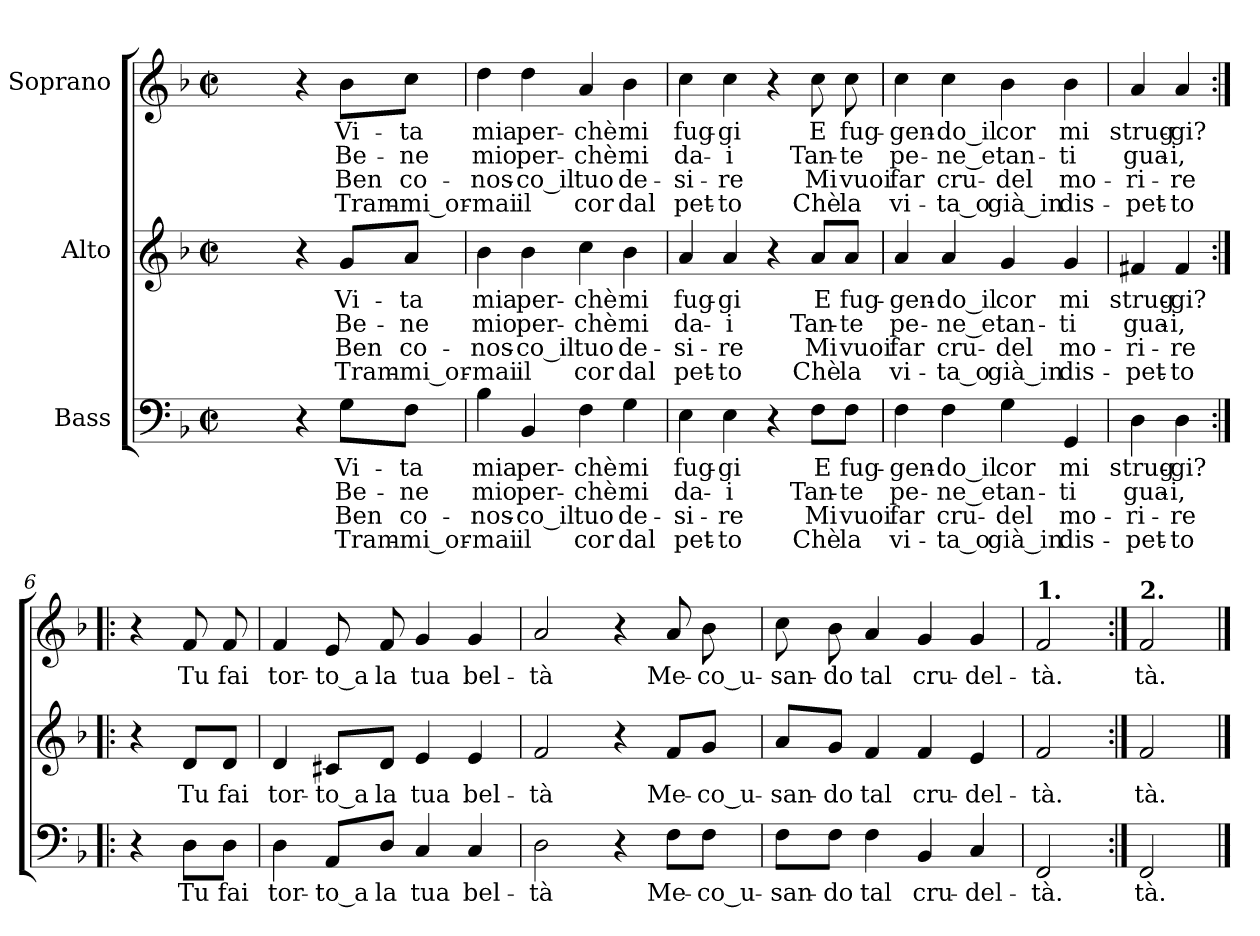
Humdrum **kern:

**kern	**text	**text	**text	**text	**kern	**text	**text	**text	**text	**kern	**text	**text	**text	**text
*part3	*part3	*part3	*part3	*part3	*part2	*part2	*part2	*part2	*part2	*part1	*part1	*part1	*part1	*part1
*staff3	*staff3	*staff3	*staff3	*staff3	*staff2	*staff2	*staff2	*staff2	*staff2	*staff1	*staff1	*staff1	*staff1	*staff1
*I"Bass	*	*	*	*	*I"Alto	*	*	*	*	*I"Soprano	*	*	*	*
*clefF4	*	*	*	*	*clefG2	*	*	*	*	*clefG2	*	*	*	*
*k[b-]	*	*	*	*	*k[b-]	*	*	*	*	*k[b-]	*	*	*	*
*d:	*	*	*	*	*d:	*	*	*	*	*d:	*	*	*	*
*M2/2	*	*	*	*	*M2/2	*	*	*	*	*M2/2	*	*	*	*
*met(c|)	*	*	*	*	*met(c|)	*	*	*	*	*met(c|)	*	*	*	*
=1	=1	=1	=1	=1	=1	=1	=1	=1	=1	=1	=1	=1	=1	=1
2ryy	.	.	.	.	2ryy	.	.	.	.	2ryy	.	.	.	.
4r	.	.	.	.	4r	.	.	.	.	4r	.	.	.	.
8G\L	Vi-	Be-	Ben	Tram-	8g/L	Vi-	Be-	Ben	Tram-	8b-\L	Vi-	Be-	Ben	Tram-
8F\J	-ta	-ne	co-	-mi_or-	8a/J	-ta	-ne	co-	-mi_or-	8cc\J	-ta	-ne	co-	-mi_or-
=2	=2	=2	=2	=2	=2	=2	=2	=2	=2	=2	=2	=2	=2	=2
4B-\	mia	mio	-nos-	-mai	4b-\	mia	mio	-nos-	-mai	4dd\	mia	mio	-nos-	-mai
4BB-/	per-	per-	-co_il	il	4b-\	per-	per-	-co_il	il	4dd\	per-	per-	-co_il	il
4F\	-chè	-chè	tuo	cor	4cc\	-chè	-chè	tuo	cor	4a/	-chè	-chè	tuo	cor
4G\	mi	mi	de-	dal	4b-\	mi	mi	de-	dal	4b-\	mi	mi	de-	dal
=3	=3	=3	=3	=3	=3	=3	=3	=3	=3	=3	=3	=3	=3	=3
4E\	fug-	da-	-si-	pet-	4a/	fug-	da-	-si-	pet-	4cc\	fug-	da-	-si-	pet-
4E\	-gi	-i	-re	-to	4a/	-gi	-i	-re	-to	4cc\	-gi	-i	-re	-to
4r	.	.	.	.	4r	.	.	.	.	4r	.	.	.	.
8F\L	E	Tan-	Mi	Chè	8a/L	E	Tan-	Mi	Chè	8cc\	E	Tan-	Mi	Chè
8F\J	fug-	-te	vuoi	la	8a/J	fug-	-te	vuoi	la	8cc\	fug-	-te	vuoi	la
=4	=4	=4	=4	=4	=4	=4	=4	=4	=4	=4	=4	=4	=4	=4
4F\	-gen-	pe-	far	vi-	4a/	-gen-	pe-	far	vi-	4cc\	-gen-	pe-	far	vi-
4F\	-do_il	-ne_e	cru-	-ta_o	4a/	-do_il	-ne_e	cru-	-ta_o	4cc\	-do_il	-ne_e	cru-	-ta_o
4G\	cor	tan-	-del	già_in	4g/	cor	tan-	-del	già_in	4b-\	cor	tan-	-del	già_in
4GG/	mi	-ti	mo-	dis-	4g/	mi	-ti	mo-	dis-	4b-\	mi	-ti	mo-	dis-
=5	=5	=5	=5	=5	=5	=5	=5	=5	=5	=5	=5	=5	=5	=5
4D\	strug-	gua-	-ri-	-pet-	4f#X/	strug-	gua-	-ri-	-pet-	4a/	strug-	gua-	-ri-	-pet-
4D\	-gi?	-i,	-re	-to	4f#/	-gi?	-i,	-re	-to	4a/	-gi?	-i,	-re	-to
=6:|!|:	=6:|!|:	=6:|!|:	=6:|!|:	=6:|!|:	=6:|!|:	=6:|!|:	=6:|!|:	=6:|!|:	=6:|!|:	=6:|!|:	=6:|!|:	=6:|!|:	=6:|!|:	=6:|!|:
4r	.	.	.	.	4r	.	.	.	.	4r	.	.	.	.
8D\L	Tu	.	.	.	8d/L	Tu	.	.	.	8f/	Tu	.	.	.
8D\J	fai	.	.	.	8d/J	fai	.	.	.	8f/	fai	.	.	.
!!LO:LB:g=z
=7	=7	=7	=7	=7	=7	=7	=7	=7	=7	=7	=7	=7	=7	=7
4D\	tor-	.	.	.	4d/	tor-	.	.	.	4f/	tor-	.	.	.
8AA/L	-to_a	.	.	.	8c#X/L	-to_a	.	.	.	8e/	-to_a	.	.	.
8D/J	la	.	.	.	8d/J	la	.	.	.	8f/	la	.	.	.
4C/	tua	.	.	.	4e/	tua	.	.	.	4g/	tua	.	.	.
4C/	bel-	.	.	.	4e/	bel-	.	.	.	4g/	bel-	.	.	.
=8	=8	=8	=8	=8	=8	=8	=8	=8	=8	=8	=8	=8	=8	=8
2D\	-tà	.	.	.	2f/	-tà	.	.	.	2a/	-tà	.	.	.
4r	.	.	.	.	4r	.	.	.	.	4r	.	.	.	.
8F\L	Me-	.	.	.	8f/L	Me-	.	.	.	8a/	Me-	.	.	.
8F\J	-co_u-	.	.	.	8g/J	-co_u-	.	.	.	8b-\	-co_u-	.	.	.
=9	=9	=9	=9	=9	=9	=9	=9	=9	=9	=9	=9	=9	=9	=9
8F\L	-san-	.	.	.	8a/L	-san-	.	.	.	8cc\	-san-	.	.	.
8F\J	-do	.	.	.	8g/J	-do	.	.	.	8b-\	-do	.	.	.
4F\	tal	.	.	.	4f/	tal	.	.	.	4a/	tal	.	.	.
4BB-/	cru-	.	.	.	4f/	cru-	.	.	.	4g/	cru-	.	.	.
4C/	-del-	.	.	.	4e/	-del-	.	.	.	4g/	-del-	.	.	.
=10	=10	=10	=10	=10	=10	=10	=10	=10	=10	=10	=10	=10	=10	=10
!	!	!	!	!	!	!	!	!	!	!LO:TX:a:B:t=1.	!	!	!	!
2FF/	tà.	.	.	.	2f/	tà.	.	.	.	2f/	tà.	.	.	.
=11:|!	=11:|!	=11:|!	=11:|!	=11:|!	=11:|!	=11:|!	=11:|!	=11:|!	=11:|!	=11:|!	=11:|!	=11:|!	=11:|!	=11:|!
!	!	!	!	!	!	!	!	!	!	!LO:TX:a:B:t=2.	!	!	!	!
2FF/	­tà.	.	.	.	2f/	­tà.	.	.	.	2f/	­tà.	.	.	.
==	==	==	==	==	==	==	==	==	==	==	==	==	==	==
*-	*-	*-	*-	*-	*-	*-	*-	*-	*-	*-	*-	*-	*-	*-
